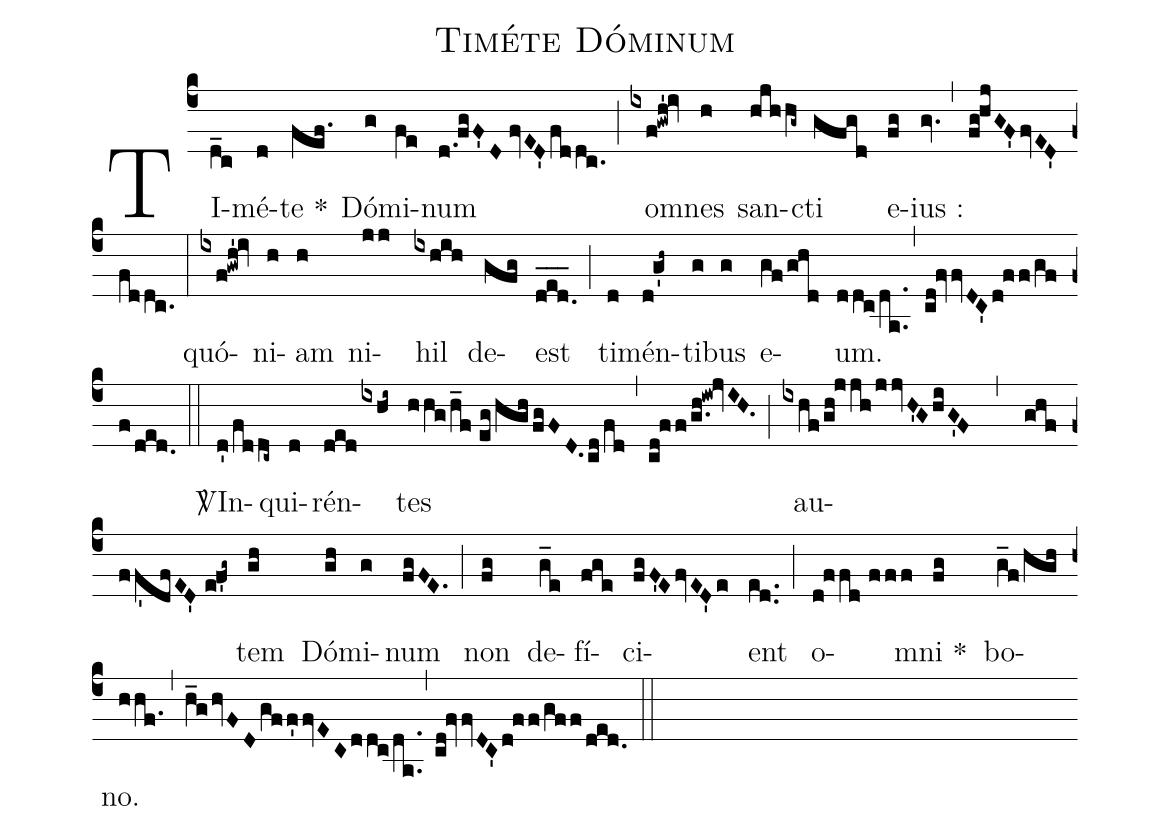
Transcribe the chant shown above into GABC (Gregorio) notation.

name:Timéte Dóminum;
%%
(c4) TI(d_c)mé(d)te *(fef.) Dó(g)mi-(fe)num(d.!fgF'D//fvED'fddc.) (;) o(ixf!gwh'!iv)mnes(h) san-(hjhhg~)cti(gfgd) e(fg)ius :(gv.,fg!hjGF'fvED'fddc.) (:) quó(ixf!gwh'!iv)ni(h)am(h) ni(jj )hil(ixhih) de(gfg)est(ded.___) (;) ti(d)mén(d!g'h~)ti(g)bus(g) e(gf/ghd)um.(ddc/da..,cd!fvvDC'd!ff/gff/ded.) (::) <v>\Vbar</v> In(d'/fddc~)qui(d)rén(dedixhi~)tes(hhg/h_f//eg/hgh/fgFD./cd/fd,cd!ff/g.h!iw!jvIH.) (;) au(ixhf/gh!jjh/jjvH'GhiG'F,ghfff'dfED'//e!f'g~)tem(gh) Dó(gh)mi(g)num(fgFE.) (;) non(fg) de(g_e)fí(fge)ci(fgF'EfvED'e)ent(ed..) (;) o(d!ffd//fff)mni *(fg) bo(g_f/hgh)no.(hhf.,h_g/hvFDgff'fvECddc/da..,cd!fvvDC'd!ff/gff/ded.) (::)
